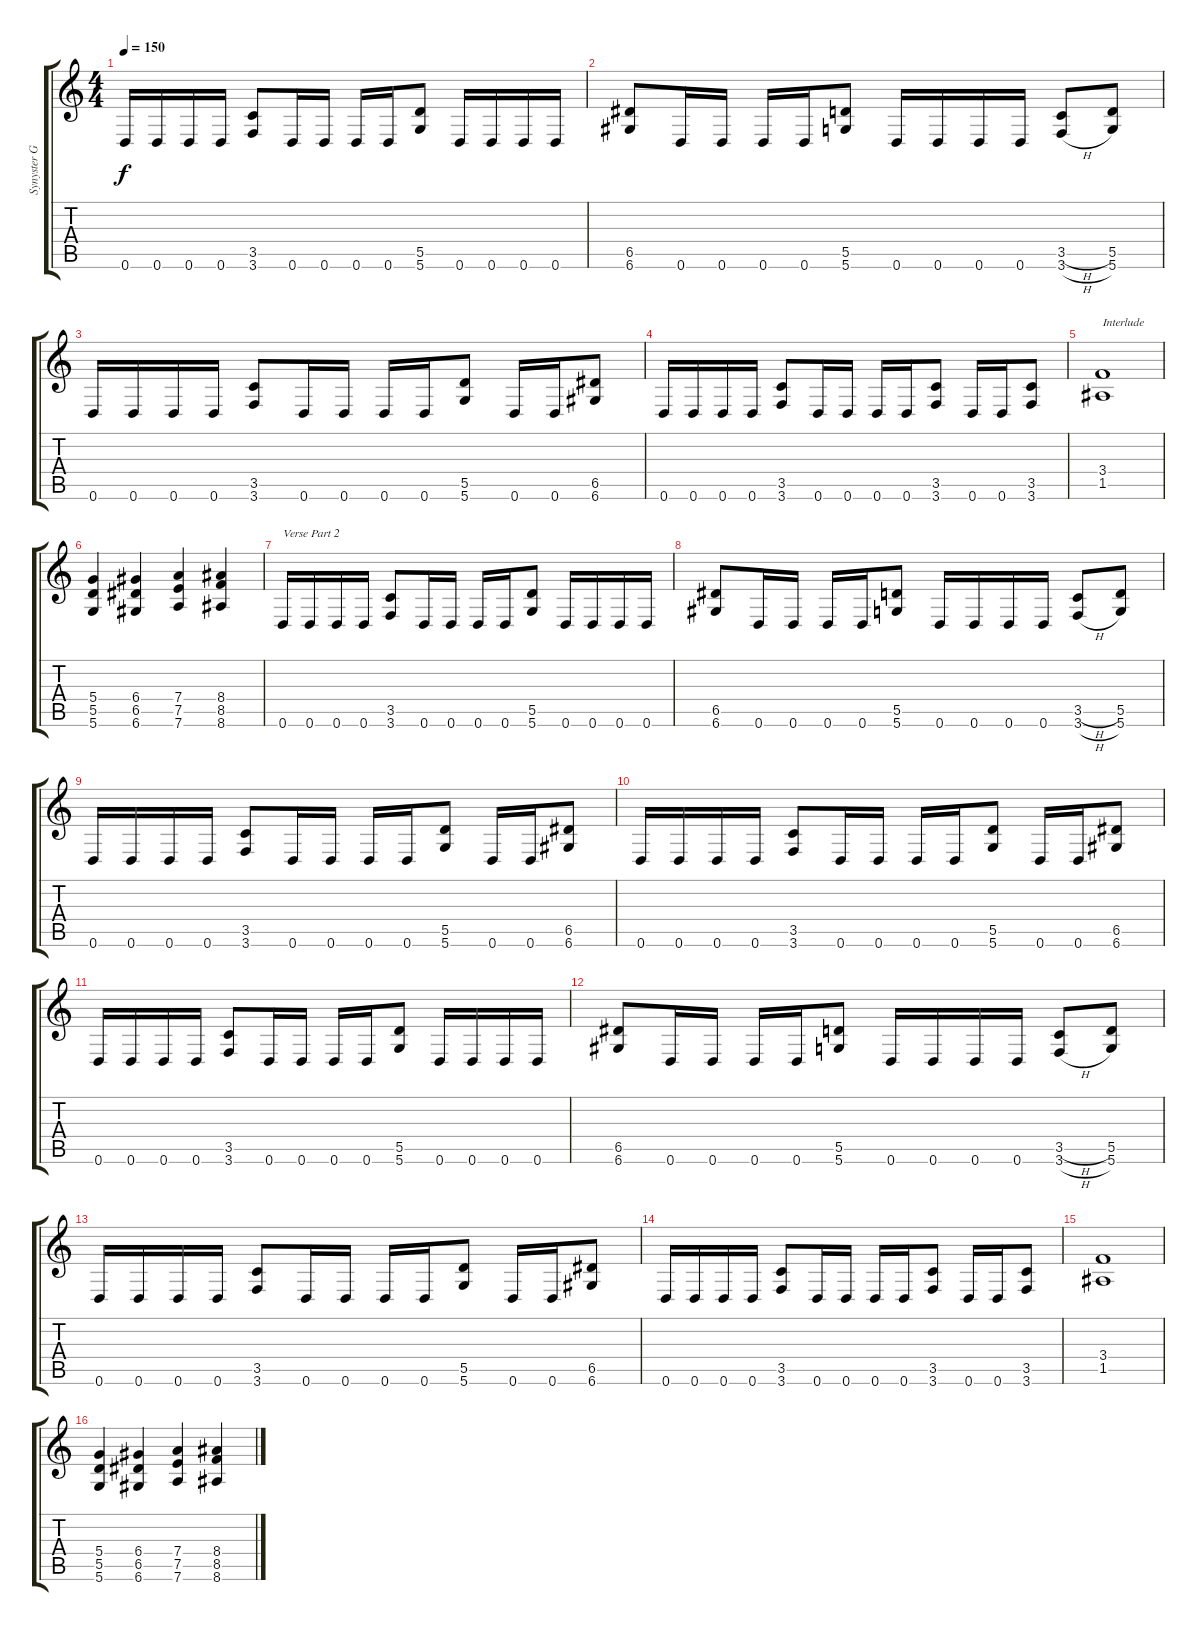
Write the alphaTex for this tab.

\track ("Synyster Gates" "Synyster G") {instrument distortionguitar}
\staff {score tabs}
\tuning (E4 B3 G3 D3 A2 D2) {hide}
\ts (4 4)
\tempo 150
\clef g2
\ks c
0.6.16{dy f} 0.6.16 0.6.16 0.6.16 (3.5 3.6).8 0.6.16 0.6.16 0.6.16 0.6.16 (5.5 5.6).8 0.6.16 0.6.16 0.6.16 0.6.16 |
(6.5 6.6).8 0.6.16 0.6.16 0.6.16 0.6.16 (5.5 5.6).8 0.6.16 0.6.16 0.6.16 0.6.16 (3.5{h} 3.6{h}).8 (5.5 5.6).8 |
0.6.16 0.6.16 0.6.16 0.6.16 (3.5 3.6).8 0.6.16 0.6.16 0.6.16 0.6.16 (5.5 5.6).8 0.6.16 0.6.16 (6.5 6.6).8 |
0.6.16 0.6.16 0.6.16 0.6.16 (3.5 3.6).8 0.6.16 0.6.16 0.6.16 0.6.16 (3.5 3.6).8 0.6.16 0.6.16 (3.5 3.6).8 |
(3.4 1.5).1{txt "Interlude"} |
(5.4 5.5 5.6).4 (6.4 6.5 6.6).4 (7.4 7.5 7.6).4 (8.4 8.5 8.6).4 |
0.6.16{txt "Verse Part 2"} 0.6.16 0.6.16 0.6.16 (3.5 3.6).8 0.6.16 0.6.16 0.6.16 0.6.16 (5.5 5.6).8 0.6.16 0.6.16 0.6.16 0.6.16 |
(6.5 6.6).8 0.6.16 0.6.16 0.6.16 0.6.16 (5.5 5.6).8 0.6.16 0.6.16 0.6.16 0.6.16 (3.5{h} 3.6{h}).8 (5.5 5.6).8 |
0.6.16 0.6.16 0.6.16 0.6.16 (3.5 3.6).8 0.6.16 0.6.16 0.6.16 0.6.16 (5.5 5.6).8 0.6.16 0.6.16 (6.5 6.6).8 |
0.6.16 0.6.16 0.6.16 0.6.16 (3.5 3.6).8 0.6.16 0.6.16 0.6.16 0.6.16 (5.5 5.6).8 0.6.16 0.6.16 (6.5 6.6).8 |
0.6.16 0.6.16 0.6.16 0.6.16 (3.5 3.6).8 0.6.16 0.6.16 0.6.16 0.6.16 (5.5 5.6).8 0.6.16 0.6.16 0.6.16 0.6.16 |
(6.5 6.6).8 0.6.16 0.6.16 0.6.16 0.6.16 (5.5 5.6).8 0.6.16 0.6.16 0.6.16 0.6.16 (3.5{h} 3.6{h}).8 (5.5 5.6).8 |
0.6.16 0.6.16 0.6.16 0.6.16 (3.5 3.6).8 0.6.16 0.6.16 0.6.16 0.6.16 (5.5 5.6).8 0.6.16 0.6.16 (6.5 6.6).8 |
0.6.16 0.6.16 0.6.16 0.6.16 (3.5 3.6).8 0.6.16 0.6.16 0.6.16 0.6.16 (3.5 3.6).8 0.6.16 0.6.16 (3.5 3.6).8 |
(3.4 1.5).1 |
(5.4 5.5 5.6).4 (6.4 6.5 6.6).4 (7.4 7.5 7.6).4 (8.4 8.5 8.6).4
